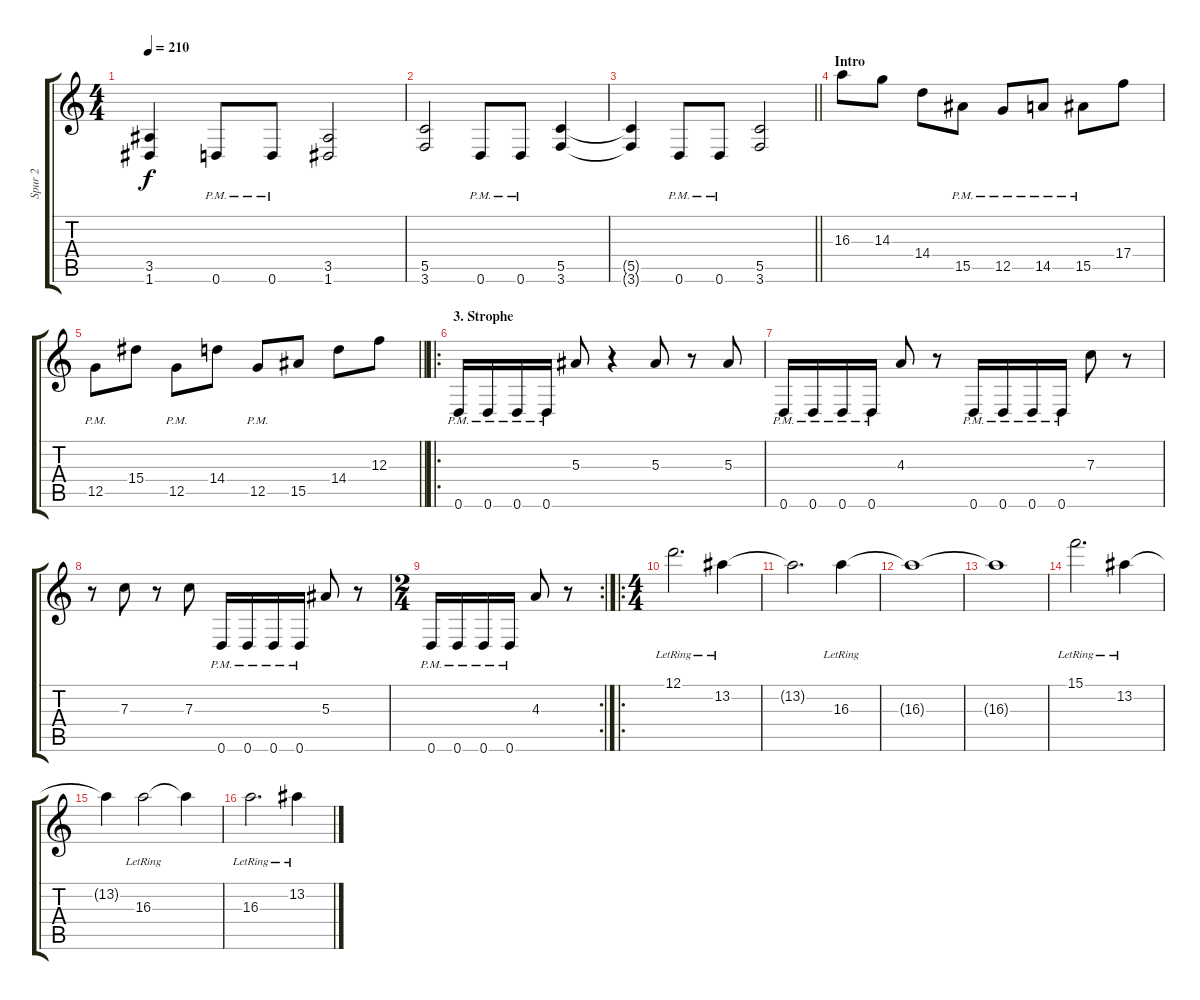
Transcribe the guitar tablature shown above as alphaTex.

\track ("Spur 2" "Spur 2") {instrument distortionguitar}
\staff {score tabs}
\tuning (D4 A3 F3 C3 G2 D2) {hide}
\ts (4 4)
\tempo 210
\clef g2
\ks c
(3.5{t} 1.6{t}).4{dy f} 0.6{pm}.8 0.6{pm}.8 (3.5 1.6).2 |
(5.5 3.6).2 0.6{pm}.8 0.6{pm}.8 (5.5 3.6).4 |
\barLineRight lightlight
(5.5{t} 3.6{t}).4 0.6{pm}.8 0.6{pm}.8 (5.5 3.6).2 |
\section ("" "Intro")
16.3.8{volume 10} 14.3.8 14.4.8 15.5{pm}.8 12.5{pm}.8 14.5{pm}.8 15.5{pm}.8 17.4.8 |
\barLineRight lightlight
12.5{pm}.8 15.4.8 12.5{pm}.8 14.4.8 12.5{pm}.8 15.5.8 14.4.8 12.3.8 |
\ro
\section ("" "3. Strophe")
0.6{pm}.16{volume 16} 0.6{pm}.16 0.6{pm}.16 0.6{pm}.16 5.3.8 r.4 5.3.8 r.8 5.3.8 |
0.6{pm}.16 0.6{pm}.16 0.6{pm}.16 0.6{pm}.16 4.3.8 r.8 0.6{pm}.16 0.6{pm}.16 0.6{pm}.16 0.6{pm}.16 7.3.8 r.8 |
r.8 7.3.8 r.8 7.3.8 0.6{pm}.16 0.6{pm}.16 0.6{pm}.16 0.6{pm}.16 5.3.8 r.8 |
\rc 2
\ts (2 4)
0.6{pm}.16 0.6{pm}.16 0.6{pm}.16 0.6{pm}.16 4.3.8 r.8 |
\ro
\ts (4 4)
12.1{lr}.2{d volume 8 balance 8} 13.2{lr}.4 |
13.2{t}.2{d} 16.3{lr}.4 |
16.3{t}.1 |
16.3{t}.1 |
15.1{lr}.2{d} 13.2{lr}.4 |
13.2{t}.4 16.3{lr}.2 16.3{t}.4 |
16.3{lr}.2{d} 13.2{lr}.4
